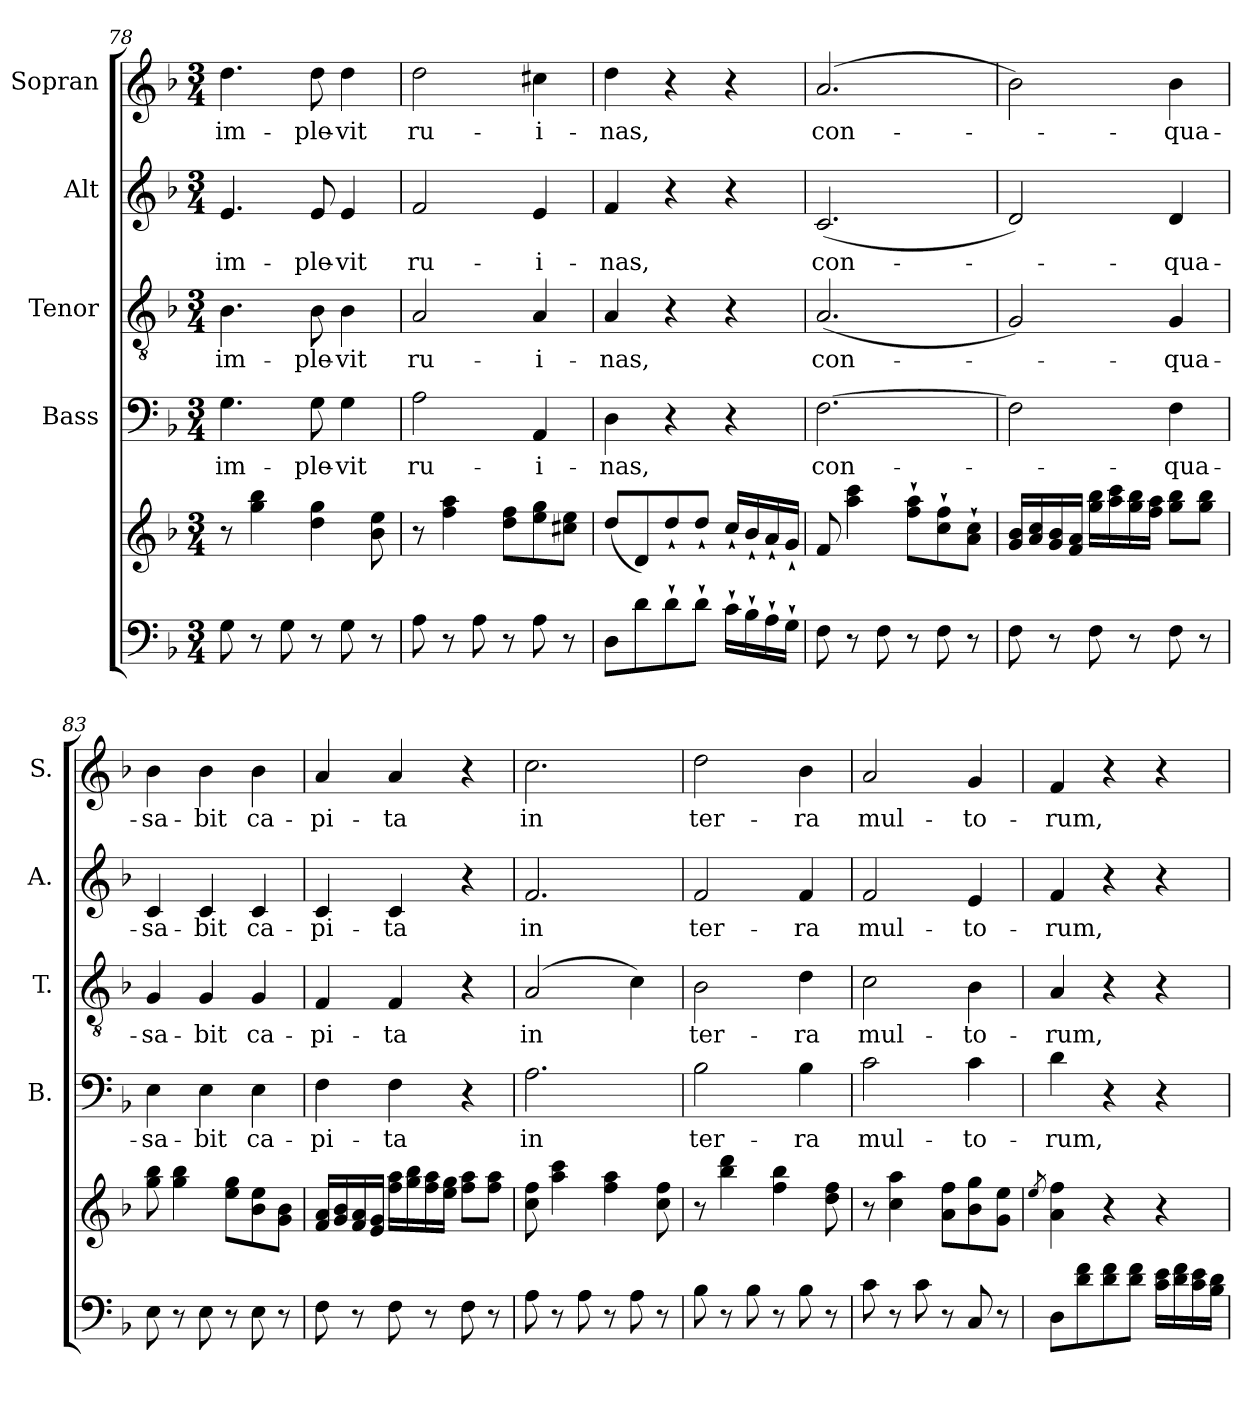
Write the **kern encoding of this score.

**kern	**kern	**kern	**text	**kern	**text	**kern	**text	**kern	**text
*part5	*part5	*part4	*part4	*part3	*part3	*part2	*part2	*part1	*part1
*staff6	*staff5	*staff4	*staff4	*staff3	*staff3	*staff2	*staff2	*staff1	*staff1
*	*	*I"Bass	*	*I"Tenor	*	*I"Alt	*	*I"Sopran	*
*	*	*I'B.	*	*I'T.	*	*I'A.	*	*I'S.	*
*clefF4	*clefG2	*clefF4	*	*clefGv2	*	*clefG2	*	*clefG2	*
*k[b-]	*k[b-]	*k[b-]	*	*k[b-]	*	*k[b-]	*	*k[b-]	*
*F:	*F:	*F:	*	*F:	*	*F:	*	*F:	*
*M3/4	*M3/4	*M3/4	*	*M3/4	*	*M3/4	*	*M3/4	*
=78	=78	=78	=78	=78	=78	=78	=78	=78	=78
!	!	!	!LO:LY:b	!	!LO:LY:b	!	!LO:LY:b	!	!LO:LY:b
8G\	8r	4.G\	im-	4.B-\	im-	4.e/	im-	4.dd\	im-
8r	4gg\ 4bb-\	.	.	.	.	.	.	.	.
8G\	.	.	.	.	.	.	.	.	.
!	!	!	!LO:LY:b	!	!LO:LY:b	!	!LO:LY:b	!	!LO:LY:b
8r	4dd\ 4gg\	8G\	-ple-	8B-\	-ple-	8e/	-ple-	8dd\	-ple-
!	!	!	!LO:LY:b	!	!LO:LY:b	!	!LO:LY:b	!	!LO:LY:b
8G\	.	4G\	-vit	4B-\	-vit	4e/	-vit	4dd\	-vit
8r	8b-\ 8ee\	.	.	.	.	.	.	.	.
=79	=79	=79	=79	=79	=79	=79	=79	=79	=79
!	!	!	!LO:LY:b	!	!LO:LY:b	!	!LO:LY:b	!	!LO:LY:b
8A\	8r	2A\	ru-	2A/	ru-	2f/	ru-	2dd\	ru-
8r	4ff\ 4aa\	.	.	.	.	.	.	.	.
8A\	.	.	.	.	.	.	.	.	.
8r	8dd\ 8ff\L	.	.	.	.	.	.	.	.
!	!	!	!LO:LY:b	!	!LO:LY:b	!	!LO:LY:b	!	!LO:LY:b
8A\	8ee\ 8gg\	4AA/	-i-	4A/	-i-	4e/	-i-	4cc#X\	-i-
8r	8cc#X\ 8ee\J	.	.	.	.	.	.	.	.
!!LO:PB:g=z
=80	=80	=80	=80	=80	=80	=80	=80	=80	=80
!	!	!	!LO:LY:b	!	!LO:LY:b	!	!LO:LY:b	!	!LO:LY:b
8D\L	(<8dd/L	4D\	-nas,	4A/	-nas,	4f/	-nas,	4dd\	-nas,
8d\	8d/)	.	.	.	.	.	.	.	.
8d`>\	8dd`</	4r	.	4r	.	4r	.	4r	.
8d`>\J	8dd`</J	.	.	.	.	.	.	.	.
16c`>\LL	16cc`</LL	4r	.	4r	.	4r	.	4r	.
16B-`>\	16b-`</	.	.	.	.	.	.	.	.
16A`>\	16a`</	.	.	.	.	.	.	.	.
16G`>\JJ	16g`</JJ	.	.	.	.	.	.	.	.
=81	=81	=81	=81	=81	=81	=81	=81	=81	=81
!	!	!	!LO:LY:b	!	!LO:LY:b	!	!LO:LY:b	!	!LO:LY:b
8F\	8f/	[2.F\	con-	(<2.A/	con-	(<2.c/	con-	(2.a/	con-
8r	4aa\ 4ccc\	.	.	.	.	.	.	.	.
8F\	.	.	.	.	.	.	.	.	.
8r	8ff\`> 8aa\`>L	.	.	.	.	.	.	.	.
8F\	8cc\`> 8ff\`>	.	.	.	.	.	.	.	.
8r	8a\`> 8cc\`>J	.	.	.	.	.	.	.	.
=82	=82	=82	=82	=82	=82	=82	=82	=82	=82
8F\	16g/ 16b-/LL	2F\]	.	2G/)	.	2d/)	.	2b-\)	.
.	16a/ 16cc/	.	.	.	.	.	.	.	.
8r	16g/ 16b-/	.	.	.	.	.	.	.	.
.	16f/ 16a/JJ	.	.	.	.	.	.	.	.
8F\	16gg\ 16bb-\LL	.	.	.	.	.	.	.	.
.	16aa\ 16ccc\	.	.	.	.	.	.	.	.
8r	16gg\ 16bb-\	.	.	.	.	.	.	.	.
.	16ff\ 16aa\JJ	.	.	.	.	.	.	.	.
!	!	!	!LO:LY:b	!	!LO:LY:b	!	!LO:LY:b	!	!LO:LY:b
8F\	8gg\ 8bb-\L	4F\	-qua-	4G/	-qua-	4d/	-qua-	4b-\	-qua-
8r	8gg\ 8bb-\J	.	.	.	.	.	.	.	.
=83	=83	=83	=83	=83	=83	=83	=83	=83	=83
!	!	!	!LO:LY:b	!	!LO:LY:b	!	!LO:LY:b	!	!LO:LY:b
8E\	8gg\ 8bb-\	4E\	-sa-	4G/	-sa-	4c/	-sa-	4b-\	-sa-
8r	4gg\ 4bb-\	.	.	.	.	.	.	.	.
!	!	!	!LO:LY:b	!	!LO:LY:b	!	!LO:LY:b	!	!LO:LY:b
8E\	.	4E\	-bit	4G/	-bit	4c/	-bit	4b-\	-bit
8r	8ee\ 8gg\L	.	.	.	.	.	.	.	.
!	!	!	!LO:LY:b	!	!LO:LY:b	!	!LO:LY:b	!	!LO:LY:b
8E\	8b-\ 8ee\	4E\	ca-	4G/	ca-	4c/	ca-	4b-\	ca-
8r	8g\ 8b-\J	.	.	.	.	.	.	.	.
=84	=84	=84	=84	=84	=84	=84	=84	=84	=84
!	!	!	!LO:LY:b	!	!LO:LY:b	!	!LO:LY:b	!	!LO:LY:b
8F\	16f/ 16a/LL	4F\	-pi-	4F/	-pi-	4c/	-pi-	4a/	-pi-
.	16g/ 16b-/	.	.	.	.	.	.	.	.
8r	16f/ 16a/	.	.	.	.	.	.	.	.
.	16e/ 16g/JJ	.	.	.	.	.	.	.	.
!	!	!	!LO:LY:b	!	!LO:LY:b	!	!LO:LY:b	!	!LO:LY:b
8F\	16ff\ 16aa\LL	4F\	-ta	4F/	-ta	4c/	-ta	4a/	-ta
.	16gg\ 16bb-\	.	.	.	.	.	.	.	.
8r	16ff\ 16aa\	.	.	.	.	.	.	.	.
.	16ee\ 16gg\JJ	.	.	.	.	.	.	.	.
8F\	8ff\ 8aa\L	4r	.	4r	.	4r	.	4r	.
8r	8ff\ 8aa\J	.	.	.	.	.	.	.	.
!!LO:LB:g=z
=85	=85	=85	=85	=85	=85	=85	=85	=85	=85
!	!	!	!LO:LY:b	!	!LO:LY:b	!	!LO:LY:b	!	!LO:LY:b
8A\	8cc\ 8ff\	2.A\	in	(2A/	in	2.f/	in	2.cc\	in
8r	4aa\ 4ccc\	.	.	.	.	.	.	.	.
8A\	.	.	.	.	.	.	.	.	.
8r	4ff\ 4aa\	.	.	.	.	.	.	.	.
8A\	.	.	.	4c\)	.	.	.	.	.
8r	8cc\ 8ff\	.	.	.	.	.	.	.	.
=86	=86	=86	=86	=86	=86	=86	=86	=86	=86
!	!	!	!LO:LY:b	!	!LO:LY:b	!	!LO:LY:b	!	!LO:LY:b
8B-\	8r	2B-\	ter-	2B-\	ter-	2f/	ter-	2dd\	ter-
8r	4bb-\ 4ddd\	.	.	.	.	.	.	.	.
8B-\	.	.	.	.	.	.	.	.	.
8r	4ff\ 4bb-\	.	.	.	.	.	.	.	.
!	!	!	!LO:LY:b	!	!LO:LY:b	!	!LO:LY:b	!	!LO:LY:b
8B-\	.	4B-\	-ra	4d\	-ra	4f/	-ra	4b-\	-ra
8r	8dd\ 8ff\	.	.	.	.	.	.	.	.
=87	=87	=87	=87	=87	=87	=87	=87	=87	=87
!	!	!	!LO:LY:b	!	!LO:LY:b	!	!LO:LY:b	!	!LO:LY:b
8c\	8r	2c\	mul-	2c\	mul-	2f/	mul-	2a/	mul-
8r	4cc\ 4aa\	.	.	.	.	.	.	.	.
8c\	.	.	.	.	.	.	.	.	.
8r	8a\ 8ff\L	.	.	.	.	.	.	.	.
!	!	!	!LO:LY:b	!	!LO:LY:b	!	!LO:LY:b	!	!LO:LY:b
8C/	8b-\ 8gg\	4c\	-to-	4B-\	-to-	4e/	-to-	4g/	-to-
8r	8g\ 8ee\J	.	.	.	.	.	.	.	.
=88	=88	=88	=88	=88	=88	=88	=88	=88	=88
.	8qee/	.	.	.	.	.	.	.	.
!	!	!	!LO:LY:b	!	!LO:LY:b	!	!LO:LY:b	!	!LO:LY:b
8D\L	4a\ 4ff\	4d\	-rum,	4A/	-rum,	4f/	-rum,	4f/	-rum,
8d\ 8f\	.	.	.	.	.	.	.	.	.
8d\ 8f\	4r	4r	.	4r	.	4r	.	4r	.
8d\ 8f\J	.	.	.	.	.	.	.	.	.
16c\ 16e\LL	4r	4r	.	4r	.	4r	.	4r	.
16d\ 16f\	.	.	.	.	.	.	.	.	.
16c\ 16e\	.	.	.	.	.	.	.	.	.
16B-\ 16d\JJ	.	.	.	.	.	.	.	.	.
=	=	=	=	=	=	=	=	=	=
*-	*-	*-	*-	*-	*-	*-	*-	*-	*-
